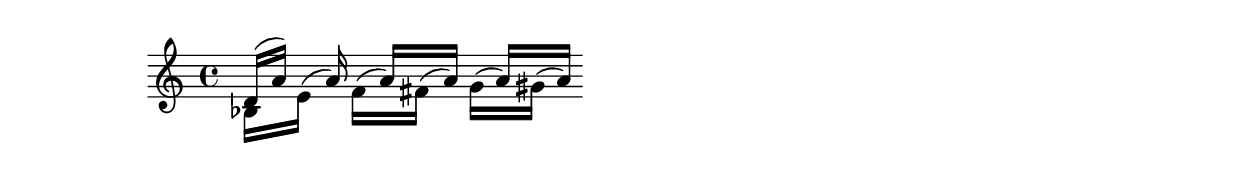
%% Do not edit this file; it is auto-generated from LSR http://lsr.dsi.unimi.it
%% This file is in the public domain.
\version "2.11.53"

\header {
  lsrtags = "expressive-marks, keyboards, unfretted-strings"

  texidoces = "
En determinadas situaciones es necesario crear ligaduras de
expresión entre notas que están en voces distintas.

La solución es añadir notas invisibles a una de las voces
utilizando @code{\hideNotes}.

Este ejemplo es el compás 235 de la Chacona de la segunda Partita
para violín solo, BWV 1004, de Bach.

"
  doctitlees = "Hacer ligaduras entre voces distintas"

  texidoc = "
In some situations, it may be necessary to create slurs between notes
from different voices.

The solution is to add invisible notes to one of the voices, using
@code{\\hideNotes}.

This example is measure 235 of the Ciaconna from Bach's 2nd Partita for
solo violin, BWV 1004.

"
  doctitle = "Creating slurs across voices"
} % begin verbatim
\relative c' {
  << {
    d16( a') s a s a[ s a] s a[ s a]
  }
  \\
  {
    \slurUp
    bes,16[ s e](
    \hideNotes a)
    \unHideNotes f[(
    \hideNotes a)
    \unHideNotes fis](
    \hideNotes a)
    \unHideNotes g[(
    \hideNotes a)
    \unHideNotes gis](
    \hideNotes a)
  } >>
}
